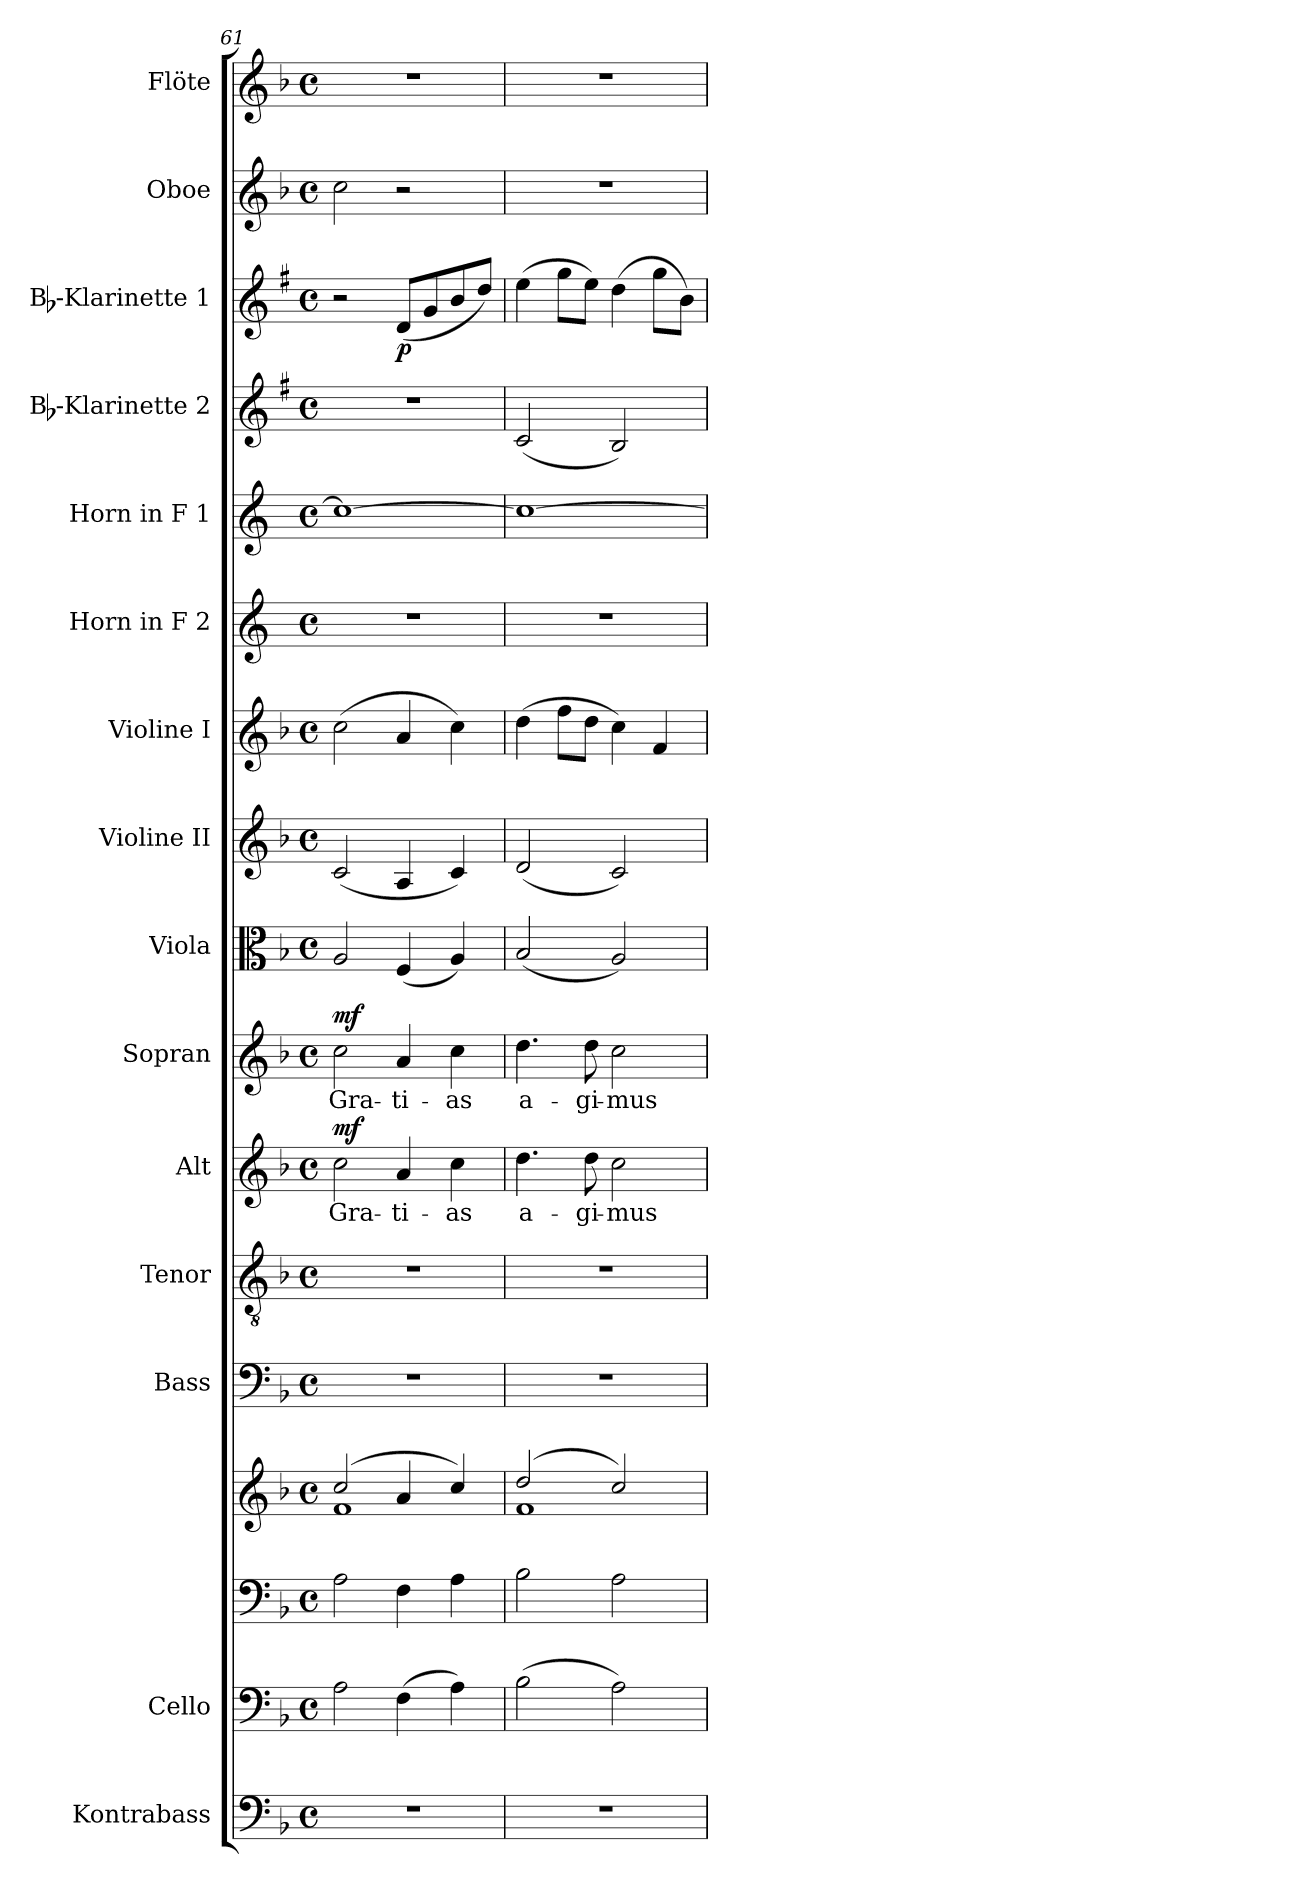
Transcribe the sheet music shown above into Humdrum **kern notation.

**kern	**kern	**kern	**kern	**kern	**kern	**kern	**text	**dynam	**kern	**text	**dynam	**kern	**kern	**kern	**kern	**kern	**kern	**kern	**dynam	**kern	**kern
*part16	*part15	*part14	*part14	*part13	*part12	*part11	*part11	*part11	*part10	*part10	*part10	*part9	*part8	*part7	*part6	*part5	*part4	*part3	*part3	*part2	*part1
*staff17	*staff16	*staff15	*staff14	*staff13	*staff12	*staff11	*staff11	*staff11	*staff10	*staff10	*staff10	*staff9	*staff8	*staff7	*staff6	*staff5	*staff4	*staff3	*staff3	*staff2	*staff1
*I"Kontrabass	*I"Cello	*	*	*I"Bass	*I"Tenor	*I"Alt	*	*	*I"Sopran	*	*	*I"Viola	*I"Violine II	*I"Violine I	*I"Horn in F 2	*I"Horn in F 1	*I"Bb-Klarinette 2	*I"Bb-Klarinette 1	*	*I"Oboe	*I"Flöte
*I'Kb.	*	*	*	*I'B.	*I'T.	*I'A.	*	*	*I'S.	*	*	*I'Vla.	*I'Vl. II	*I'Vl. I	*	*	*I'Bb Kl. 2	*I'Bb Kl. 1	*	*I'Ob.	*I'Fl.
*clefF4	*clefF4	*clefF4	*clefG2	*clefF4	*clefGv2	*clefG2	*	*	*clefG2	*	*	*clefC3	*clefG2	*clefG2	*clefG2	*clefG2	*clefG2	*clefG2	*	*clefG2	*clefG2
*ITrd7c12	*	*	*	*	*	*	*	*	*	*	*	*	*	*	*ITrd4c7	*ITrd4c7	*ITrd1c2	*ITrd1c2	*	*	*
*k[b-]	*k[b-]	*k[b-]	*k[b-]	*k[b-]	*k[b-]	*k[b-]	*	*	*k[b-]	*	*	*k[b-]	*k[b-]	*k[b-]	*k[b-]	*k[b-]	*k[b-]	*k[b-]	*	*k[b-]	*k[b-]
*F:	*F:	*F:	*F:	*F:	*F:	*F:	*	*	*F:	*	*	*F:	*F:	*F:	*F:	*F:	*F:	*F:	*	*F:	*F:
*M4/4	*M4/4	*M4/4	*M4/4	*M4/4	*M4/4	*M4/4	*	*	*M4/4	*	*	*M4/4	*M4/4	*M4/4	*M4/4	*M4/4	*M4/4	*M4/4	*	*M4/4	*M4/4
*met(c)	*met(c)	*met(c)	*met(c)	*met(c)	*met(c)	*met(c)	*	*	*met(c)	*	*	*met(c)	*met(c)	*met(c)	*met(c)	*met(c)	*met(c)	*met(c)	*	*met(c)	*met(c)
=61	=61	=61	=61	=61	=61	=61	=61	=61	=61	=61	=61	=61	=61	=61	=61	=61	=61	=61	=61	=61	=61
*	*	*	*^	*	*	*	*	*	*	*	*	*	*	*	*	*	*	*	*	*	*
!	!	!	!	!	!	!	!	!LO:LY:b	!LO:DY:a	!	!LO:LY:b	!LO:DY:a	!	!	!	!	!	!	!	!	!	!
1r	2A\	2A\	(2cc/	1f	1r	1r	2cc\	Gra-	mf	2cc\	Gra-	mf	2A/	(<2c/	(>2cc\	1r	1f_	1r	2r	.	2cc\	1r
!	!	!	!	!	!	!	!	!LO:LY:b	!	!	!LO:LY:b	!	!	!	!	!	!	!	!	!LO:DY:b	!	!
.	(>4F\	4F\	4a/	.	.	.	4a/	-ti-	.	4a/	-ti-	.	(<4F/	4A/	4a/	.	.	.	(<8c/L	p	2r	.
.	.	.	.	.	.	.	.	.	.	.	.	.	.	.	.	.	.	.	8f/	.	.	.
!	!	!	!	!	!	!	!	!LO:LY:b	!	!	!LO:LY:b	!	!	!	!	!	!	!	!	!	!	!
.	4A\)	4A\	4cc/)	.	.	.	4cc\	-as	.	4cc\	-as	.	4A/)	4c/)	4cc\)	.	.	.	8a/	.	.	.
.	.	.	.	.	.	.	.	.	.	.	.	.	.	.	.	.	.	.	8cc/J)	.	.	.
!!LO:PB:g=z
=62	=62	=62	=62	=62	=62	=62	=62	=62	=62	=62	=62	=62	=62	=62	=62	=62	=62	=62	=62	=62	=62	=62
!	!	!	!	!	!	!	!	!LO:LY:b	!	!	!LO:LY:b	!	!	!	!	!	!	!	!	!	!	!
1r	(>2B-\	2B-\	(2dd/	1f	1r	1r	4.dd\	a-	.	4.dd\	a-	.	(<2B-/	(<2d/	(>4dd\	1r	1f_	(<2B-/	(>4dd\	.	1r	1r
.	.	.	.	.	.	.	.	.	.	.	.	.	.	.	8ff\L	.	.	.	8ff\L	.	.	.
!	!	!	!	!	!	!	!	!LO:LY:b	!	!	!LO:LY:b	!	!	!	!	!	!	!	!	!	!	!
.	.	.	.	.	.	.	8dd\	-gi-	.	8dd\	-gi-	.	.	.	8dd\J	.	.	.	8dd\J)	.	.	.
!	!	!	!	!	!	!	!	!LO:LY:b	!	!	!LO:LY:b	!	!	!	!	!	!	!	!	!	!	!
.	2A\)	2A\	2cc/)	.	.	.	2cc\	-mus	.	2cc\	-mus	.	2A/)	2c/)	4cc\)	.	.	2A/)	(>4cc\	.	.	.
.	.	.	.	.	.	.	.	.	.	.	.	.	.	.	4f/	.	.	.	8ff\L	.	.	.
.	.	.	.	.	.	.	.	.	.	.	.	.	.	.	.	.	.	.	8a\J)	.	.	.
*	*	*	*v	*v	*	*	*	*	*	*	*	*	*	*	*	*	*	*	*	*	*	*
=	=	=	=	=	=	=	=	=	=	=	=	=	=	=	=	=	=	=	=	=	=
*-	*-	*-	*-	*-	*-	*-	*-	*-	*-	*-	*-	*-	*-	*-	*-	*-	*-	*-	*-	*-	*-
